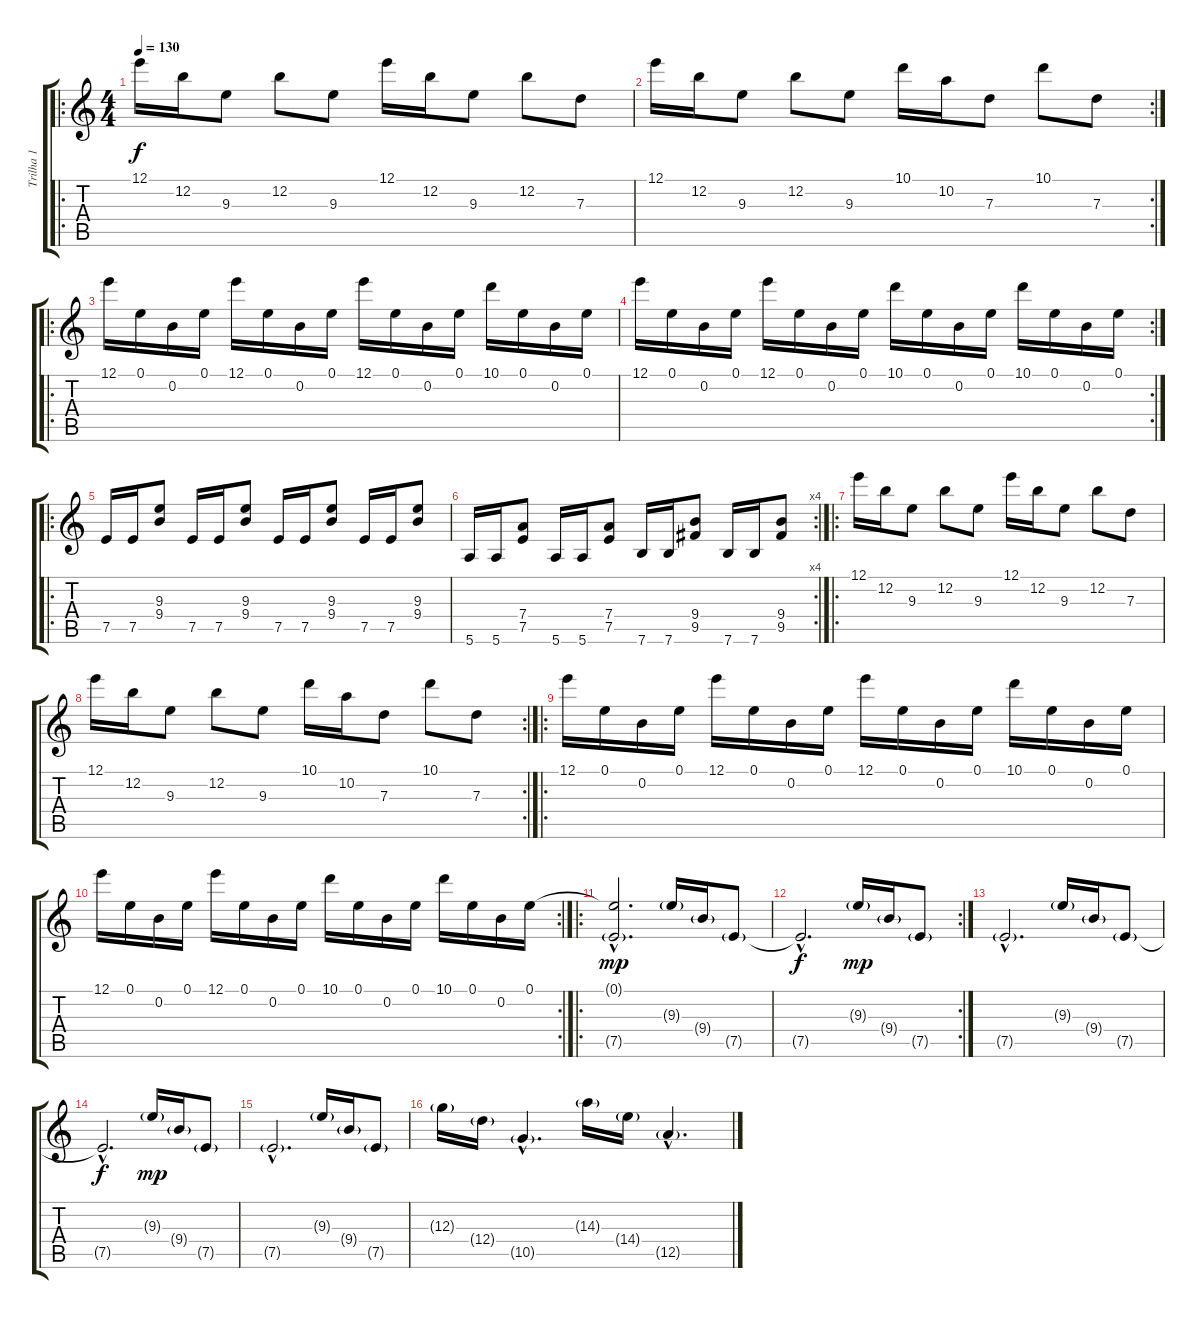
\track ("Trilha 1" "Trilha 1") {instrument distortionguitar}
\staff {score tabs}
\tuning (E4 B3 G3 D3 A2 E2) {hide}
\ro
\ts (4 4)
\tempo 130
\clef g2
\ks c
12.1.16{dy f} 12.2.16 9.3.8 12.2.8 9.3.8 12.1.16 12.2.16 9.3.8 12.2.8 7.3.8 |
\rc 2
12.1.16 12.2.16 9.3.8 12.2.8 9.3.8 10.1.16 10.2.16 7.3.8 10.1.8 7.3.8 |
\ro
12.1.16 0.1.16 0.2.16 0.1.16 12.1.16 0.1.16 0.2.16 0.1.16 12.1.16 0.1.16 0.2.16 0.1.16 10.1.16 0.1.16 0.2.16 0.1.16 |
\rc 2
12.1.16 0.1.16 0.2.16 0.1.16 12.1.16 0.1.16 0.2.16 0.1.16 10.1.16 0.1.16 0.2.16 0.1.16 10.1.16 0.1.16 0.2.16 0.1.16 |
\ro
7.5.16 7.5.16 (9.3 9.4).8 7.5.16 7.5.16 (9.3 9.4).8 7.5.16 7.5.16 (9.3 9.4).8 7.5.16 7.5.16 (9.3 9.4).8 |
\rc 4
5.6.16 5.6.16 (7.4 7.5).8 5.6.16 5.6.16 (7.4 7.5).8 7.6.16 7.6.16 (9.4 9.5).8 7.6.16 7.6.16 (9.4 9.5).8 |
\ro
12.1.16 12.2.16 9.3.8 12.2.8 9.3.8 12.1.16 12.2.16 9.3.8 12.2.8 7.3.8 |
\rc 2
12.1.16 12.2.16 9.3.8 12.2.8 9.3.8 10.1.16 10.2.16 7.3.8 10.1.8 7.3.8 |
\ro
12.1.16 0.1.16 0.2.16 0.1.16 12.1.16 0.1.16 0.2.16 0.1.16 12.1.16 0.1.16 0.2.16 0.1.16 10.1.16 0.1.16 0.2.16 0.1.16 |
\rc 2
12.1.16 0.1.16 0.2.16 0.1.16 12.1.16 0.1.16 0.2.16 0.1.16 10.1.16 0.1.16 0.2.16 0.1.16 10.1.16 0.1.16 0.2.16 0.1.16 |
\ro
(0.1{hac t} 7.5{g hac}).2{d dy mp} 9.3{g}.16 9.4{g}.16 7.5{g}.8 |
\rc 2
7.5{hac t}.2{d dy f} 9.3{g}.16{dy mp} 9.4{g}.16 7.5{g}.8 |
7.5{g hac}.2{d} 9.3{g}.16 9.4{g}.16 7.5{g}.8 |
7.5{hac t}.2{d dy f} 9.3{g}.16{dy mp} 9.4{g}.16 7.5{g}.8 |
7.5{g hac}.2{d} 9.3{g}.16 9.4{g}.16 7.5{g}.8 |
12.3{g}.16 12.4{g}.16 10.5{g hac}.4{d} 14.3{g}.16 14.4{g}.16 12.5{g hac}.4{d}
